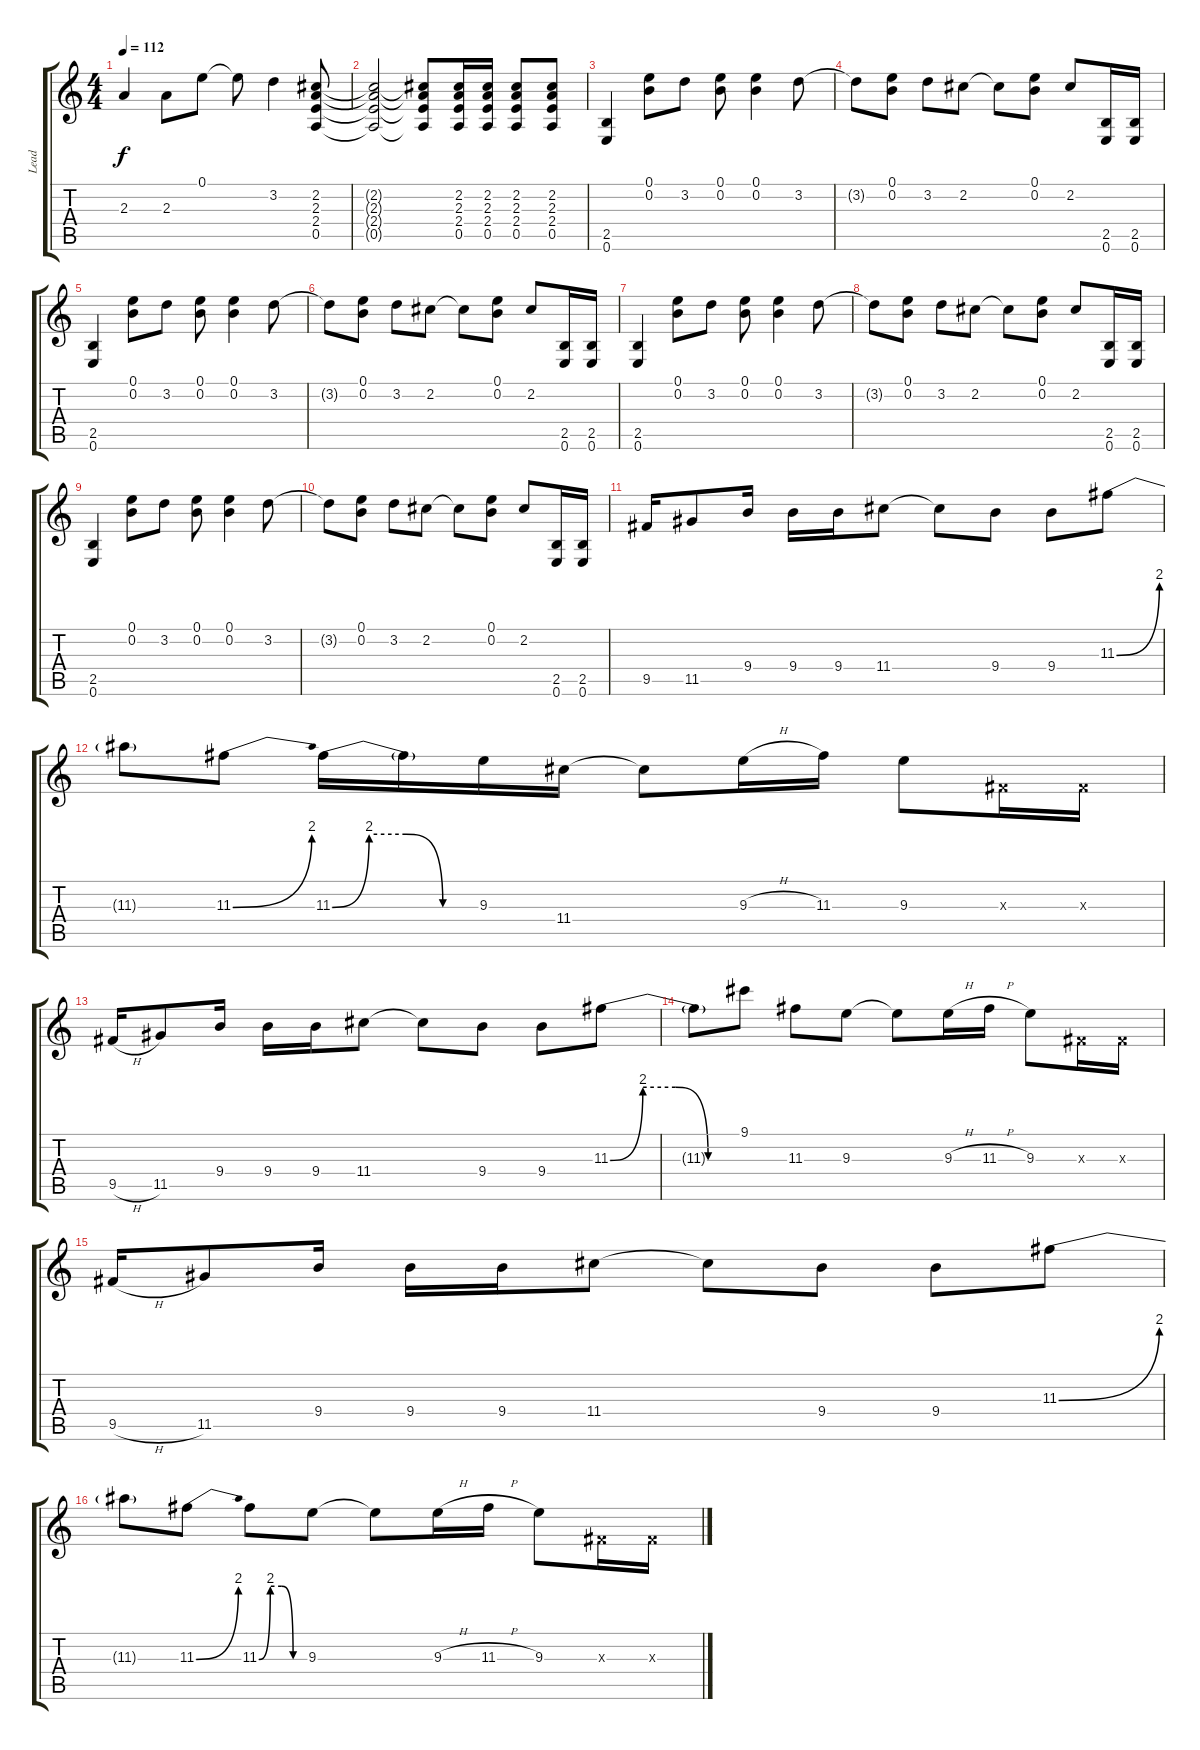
\track ("Lead" "Lead") {instrument distortionguitar}
\staff {score tabs}
\tuning (E4 B3 G3 D3 A2 E2) {hide}
\ts (4 4)
\tempo 112
\clef g2
\ks c
2.3.4{dy f} 2.3.8 0.1.8 0.1{t}.8 3.2.4 (2.2 2.3 2.4 0.5).8 |
(2.2{t} 2.3{t} 2.4{t} 0.5{t}).2 (2.2{t} 2.3{t} 2.4{t} 0.5{t}).8 (2.2 2.3 2.4 0.5).16 (2.2 2.3 2.4 0.5).16 (2.2 2.3 2.4 0.5).8 (2.2 2.3 2.4 0.5).8 |
(2.5 0.6).4 (0.1 0.2).8 3.2.8 (0.1 0.2).8 (0.1 0.2).4 3.2.8 |
3.2{t}.8 (0.1 0.2).8 3.2.8 2.2.8 2.2{t}.8 (0.1 0.2).8 2.2.8 (2.5 0.6).16 (2.5 0.6).16 |
(2.5 0.6).4 (0.1 0.2).8 3.2.8 (0.1 0.2).8 (0.1 0.2).4 3.2.8 |
3.2{t}.8 (0.1 0.2).8 3.2.8 2.2.8 2.2{t}.8 (0.1 0.2).8 2.2.8 (2.5 0.6).16 (2.5 0.6).16 |
(2.5 0.6).4 (0.1 0.2).8 3.2.8 (0.1 0.2).8 (0.1 0.2).4 3.2.8 |
3.2{t}.8 (0.1 0.2).8 3.2.8 2.2.8 2.2{t}.8 (0.1 0.2).8 2.2.8 (2.5 0.6).16 (2.5 0.6).16 |
(2.5 0.6).4 (0.1 0.2).8 3.2.8 (0.1 0.2).8 (0.1 0.2).4 3.2.8 |
3.2{t}.8 (0.1 0.2).8 3.2.8 2.2.8 2.2{t}.8 (0.1 0.2).8 2.2.8 (2.5 0.6).16 (2.5 0.6).16 |
9.5.16 11.5.8 9.4.16 9.4.16 9.4.16 11.4.8 11.4{t}.8 9.4.8 9.4.8 11.3{be (bend 0 0 60 8)}.8 |
11.3{t}.8 11.3{be (bend 0 0 60 8)}.8 11.3{be (custom 0 0 15 8 30 8 45 0 60 0)}.16 11.3{t}.16 9.3.16 11.4.16 11.4{t}.8 9.3{h}.16 11.3.16 9.3.8 -1.3{x}.16 -1.3{x}.16 |
9.5{h}.16 11.5.8 9.4.16 9.4.16 9.4.16 11.4.8 11.4{t}.8 9.4.8 9.4.8 11.3{be (custom 0 0 15 8 30 8 45 0 60 0)}.8 |
11.3{t}.8 9.1.8 11.3.8 9.3.8 9.3{t}.8 9.3{h}.16 11.3{h}.16 9.3.8 -1.3{x}.16 -1.3{x}.16 |
9.5{h}.16 11.5.8 9.4.16 9.4.16 9.4.16 11.4.8 11.4{t}.8 9.4.8 9.4.8 11.3{be (bend 0 0 60 8)}.8 |
11.3{t}.8 11.3{be (bend 0 0 60 8)}.8 11.3{be (custom 0 0 15 8 30 8 45 0 60 0)}.8 9.3.8 9.3{t}.8 9.3{h}.16 11.3{h}.16 9.3.8 -1.3{x}.16 -1.3{x}.16
